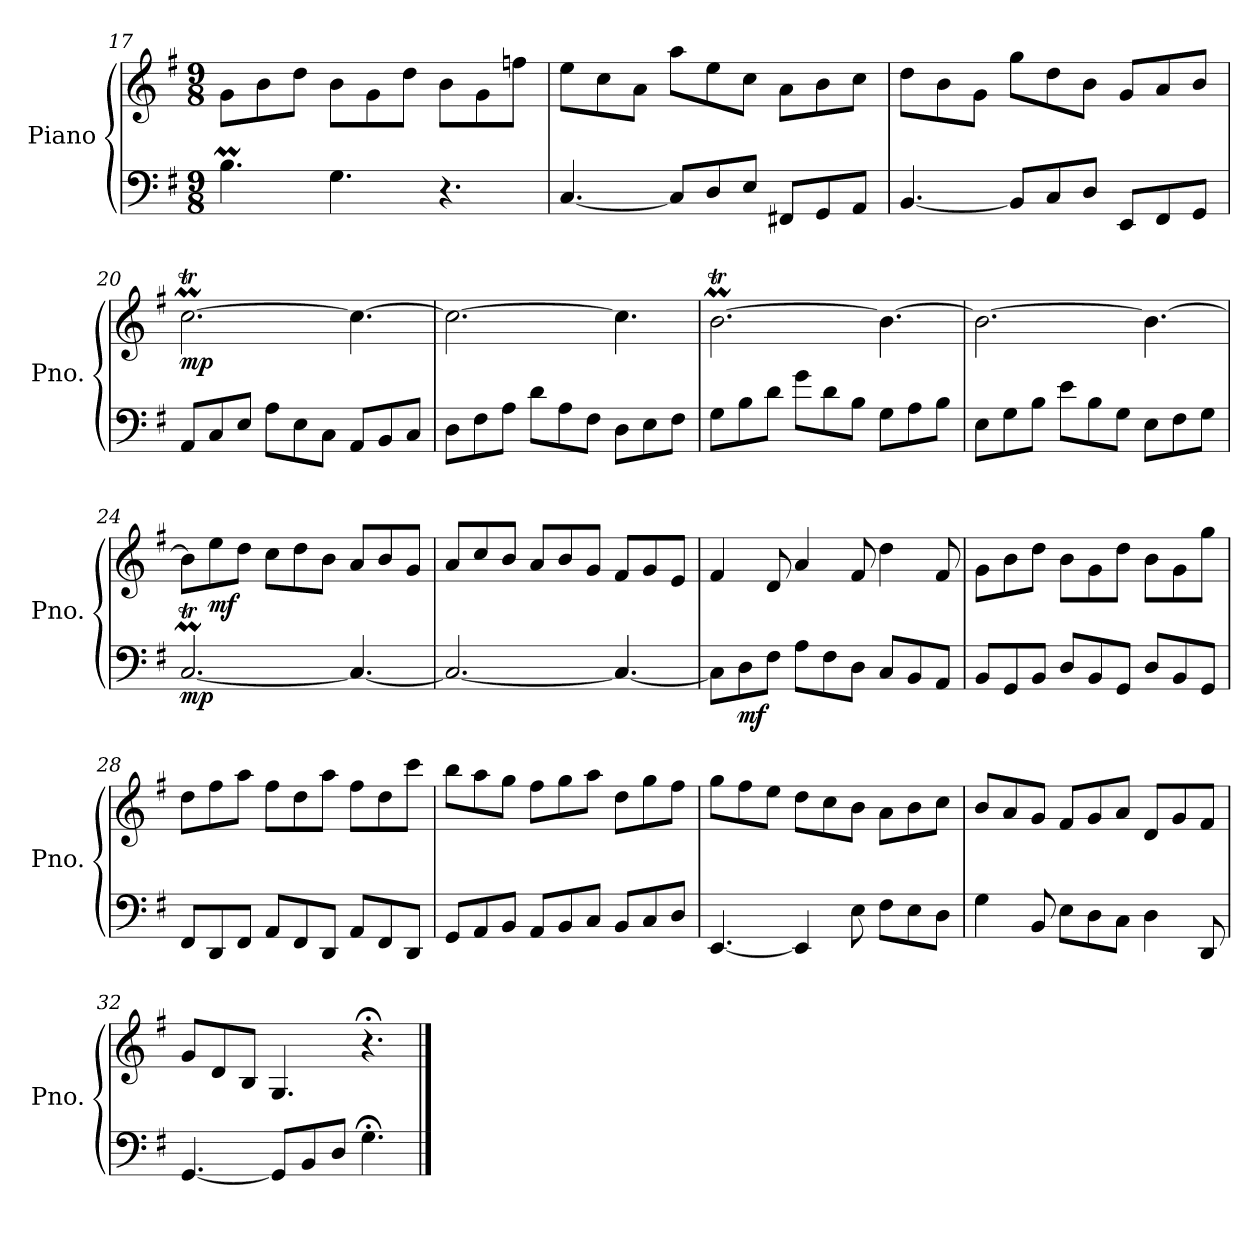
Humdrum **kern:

**kern	**kern	**dynam
*part1	*part1	*part1
*staff2	*staff1	*staff1/2
*I"Piano	*	*
*I'Pno.	*	*
!!LO:LB:g=z
*clefF4	*clefG2	*
*k[f#]	*k[f#]	*
*M9/8	*M9/8	*
=17	=17	=17
4.Bm\	8g\L	.
.	8b\	.
.	8dd\J	.
4.G\	8b\L	.
.	8g\	.
.	8dd\J	.
4.r	8b\L	.
.	8g\	.
.	8ffn\J	.
=18	=18	=18
[4.C/	8ee\L	.
.	8cc\	.
.	8a\J	.
8C/L]	8aa\L	.
8D/	8ee\	.
8E/J	8cc\J	.
8FF#X/L	8a\L	.
8GG/	8b\	.
8AA/J	8cc\J	.
=19	=19	=19
[4.BB/	8dd\L	.
.	8b\	.
.	8g\J	.
8BB/L]	8gg\L	.
8C/	8dd\	.
8D/J	8b\J	.
8EE/L	8g/L	.
8FF#/	8a/	.
8GG/J	8b/J	.
=20	=20	=20
!	!	!LO:DY:b
8AA/L	[2.ccMT\	mp
8C/	.	.
8E/J	.	.
8A\L	.	.
8E\	.	.
8C\J	.	.
8AA/L	4.cc\_	.
8BB/	.	.
8C/J	.	.
=21	=21	=21
8D\L	2.cc\_	.
8F#\	.	.
8A\J	.	.
8d\L	.	.
8A\	.	.
8F#\J	.	.
8D\L	4.cc\]	.
8E\	.	.
8F#\J	.	.
!!LO:PB:g=z
=22	=22	=22
8G\L	[2.bmt\	.
8B\	.	.
8d\J	.	.
8g\L	.	.
8d\	.	.
8B\J	.	.
8G\L	4.b\_	.
8A\	.	.
8B\J	.	.
=23	=23	=23
8E\L	2.b\_	.
8G\	.	.
8B\J	.	.
8e\L	.	.
8B\	.	.
8G\J	.	.
8E\L	4.b\_	.
8F#\	.	.
8G\J	.	.
=24	=24	=24
!	!	!LO:DY:b=2
[2.CMT/	8b\L]	mp
!	!	!LO:DY:b
.	8ee\	mf
.	8dd\J	.
.	8cc\L	.
.	8dd\	.
.	8b\J	.
4.C/_	8a/L	.
.	8b/	.
.	8g/J	.
=25	=25	=25
2.C/_	8a/L	.
.	8cc/	.
.	8b/J	.
.	8a/L	.
.	8b/	.
.	8g/J	.
4.C/_	8f#/L	.
.	8g/	.
.	8e/J	.
!!LO:LB:g=z
=26	=26	=26
8C\L]	4f#/	.
!	!	!LO:DY:b=2
8D\	.	mf
8F#\J	8d/	.
8A\L	4a/	.
8F#\	.	.
8D\J	8f#/	.
8C/L	4dd\	.
8BB/	.	.
8AA/J	8f#/	.
=27	=27	=27
8BB/L	8g\L	.
8GG/	8b\	.
8BB/J	8dd\J	.
8D/L	8b\L	.
8BB/	8g\	.
8GG/J	8dd\J	.
8D/L	8b\L	.
8BB/	8g\	.
8GG/J	8gg\J	.
=28	=28	=28
8FF#/L	8dd\L	.
8DD/	8ff#\	.
8FF#/J	8aa\J	.
8AA/L	8ff#\L	.
8FF#/	8dd\	.
8DD/J	8aa\J	.
8AA/L	8ff#\L	.
8FF#/	8dd\	.
8DD/J	8ccc\J	.
=29	=29	=29
8GG/L	8bb\L	.
8AA/	8aa\	.
8BB/J	8gg\J	.
8AA/L	8ff#\L	.
8BB/	8gg\	.
8C/J	8aa\J	.
8BB/L	8dd\L	.
8C/	8gg\	.
8D/J	8ff#\J	.
!!LO:LB:g=z
=30	=30	=30
[4.EE/	8gg\L	.
.	8ff#\	.
.	8ee\J	.
4EE/]	8dd\L	.
.	8cc\	.
8E\	8b\J	.
8F#\L	8a\L	.
8E\	8b\	.
8D\J	8cc\J	.
=31	=31	=31
4G\	8b/L	.
.	8a/	.
8BB/	8g/J	.
8E\L	8f#/L	.
8D\	8g/	.
8C\J	8a/J	.
4D\	8d/L	.
.	8g/	.
8DD/	8f#/J	.
=32	=32	=32
[4.GG/	8g/L	.
.	8d/	.
.	8B/J	.
8GG/L]	4.G/	.
8BB/	.	.
8D/J	.	.
4.G;\	4.r;<	.
==	==	==
*-	*-	*-
